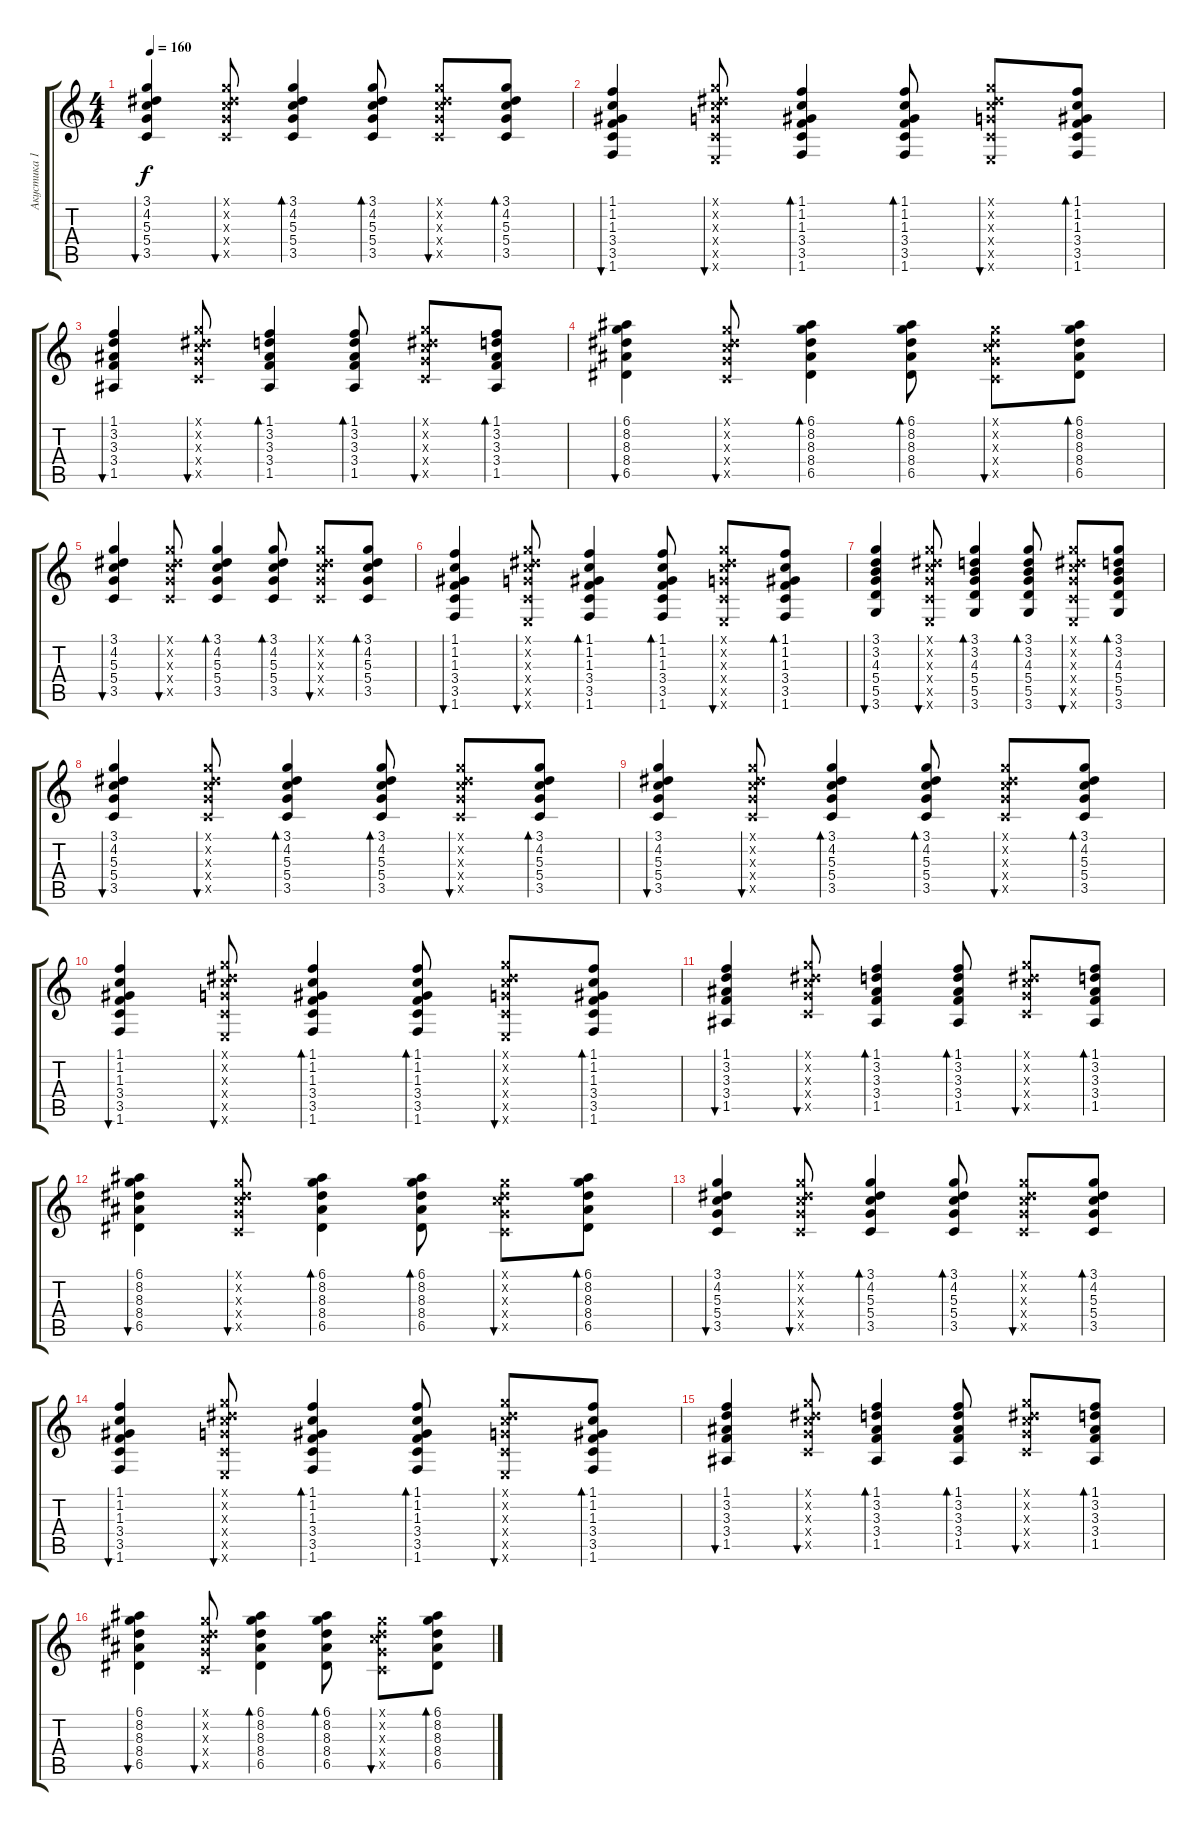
\track ("Акустика 1" "Акустика 1") {instrument acousticguitarsteel}
\staff {score tabs}
\tuning (E4 B3 G3 D3 A2 E2) {hide}
\ts (4 4)
\tempo 160
\clef g2
\ks c
(3.1 4.2 5.3 5.4 3.5).4{bu 60 dy f} (3.1{x} 4.2{x} 5.3{x} 5.4{x} 3.5{x}).8{bu 60} (3.1 4.2 5.3 5.4 3.5).4{bd 60} (3.1 4.2 5.3 5.4 3.5).8{bd 60} (3.1{x} 4.2{x} 5.3{x} 5.4{x} 3.5{x}).8{bu 60} (3.1 4.2 5.3 5.4 3.5).8{bd 60} |
(1.1 1.2 1.3 3.4 3.5 1.6).4{bu 60} (3.1{x} 4.2{x} 5.3{x} 5.4{x} 3.5{x} 0.6{x}).8{bu 60} (1.1 1.2 1.3 3.4 3.5 1.6).4{bd 60} (1.1 1.2 1.3 3.4 3.5 1.6).8{bd 60} (3.1{x} 4.2{x} 5.3{x} 5.4{x} 3.5{x} 0.6{x}).8{bu 60} (1.1 1.2 1.3 3.4 3.5 1.6).8{bd 60} |
(1.1 3.2 3.3 3.4 1.5).4{bu 60} (3.1{x} 4.2{x} 5.3{x} 5.4{x} 3.5{x}).8{bu 60} (1.1 3.2 3.3 3.4 1.5).4{bd 60} (1.1 3.2 3.3 3.4 1.5).8{bd 60} (3.1{x} 4.2{x} 5.3{x} 5.4{x} 3.5{x}).8{bu 60} (1.1 3.2 3.3 3.4 1.5).8{bd 60} |
(6.1 8.2 8.3 8.4 6.5).4{bu 60} (3.1{x} 4.2{x} 5.3{x} 5.4{x} 3.5{x}).8{bu 60} (6.1 8.2 8.3 8.4 6.5).4{bd 60} (6.1 8.2 8.3 8.4 6.5).8{bd 60} (3.1{x} 4.2{x} 5.3{x} 5.4{x} 3.5{x}).8{bu 60} (6.1 8.2 8.3 8.4 6.5).8{bd 60} |
(3.1 4.2 5.3 5.4 3.5).4{bu 60} (3.1{x} 4.2{x} 5.3{x} 5.4{x} 3.5{x}).8{bu 60} (3.1 4.2 5.3 5.4 3.5).4{bd 60} (3.1 4.2 5.3 5.4 3.5).8{bd 60} (3.1{x} 4.2{x} 5.3{x} 5.4{x} 3.5{x}).8{bu 60} (3.1 4.2 5.3 5.4 3.5).8{bd 60} |
(1.1 1.2 1.3 3.4 3.5 1.6).4{bu 60} (3.1{x} 4.2{x} 5.3{x} 5.4{x} 3.5{x} 0.6{x}).8{bu 60} (1.1 1.2 1.3 3.4 3.5 1.6).4{bd 60} (1.1 1.2 1.3 3.4 3.5 1.6).8{bd 60} (3.1{x} 4.2{x} 5.3{x} 5.4{x} 3.5{x} 0.6{x}).8{bu 60} (1.1 1.2 1.3 3.4 3.5 1.6).8{bd 60} |
(3.1 3.2 4.3 5.4 5.5 3.6).4{bu 60} (3.1{x} 4.2{x} 5.3{x} 5.4{x} 3.5{x} 0.6{x}).8{bu 60} (3.1 3.2 4.3 5.4 5.5 3.6).4{bd 60} (3.1 3.2 4.3 5.4 5.5 3.6).8{bd 60} (3.1{x} 4.2{x} 5.3{x} 5.4{x} 3.5{x} 0.6{x}).8{bu 60} (3.1 3.2 4.3 5.4 5.5 3.6).8{bd 60} |
(3.1 4.2 5.3 5.4 3.5).4{bu 60} (3.1{x} 4.2{x} 5.3{x} 5.4{x} 3.5{x}).8{bu 60} (3.1 4.2 5.3 5.4 3.5).4{bd 60} (3.1 4.2 5.3 5.4 3.5).8{bd 60} (3.1{x} 4.2{x} 5.3{x} 5.4{x} 3.5{x}).8{bu 60} (3.1 4.2 5.3 5.4 3.5).8{bd 60} |
(3.1 4.2 5.3 5.4 3.5).4{bu 60} (3.1{x} 4.2{x} 5.3{x} 5.4{x} 3.5{x}).8{bu 60} (3.1 4.2 5.3 5.4 3.5).4{bd 60} (3.1 4.2 5.3 5.4 3.5).8{bd 60} (3.1{x} 4.2{x} 5.3{x} 5.4{x} 3.5{x}).8{bu 60} (3.1 4.2 5.3 5.4 3.5).8{bd 60} |
(1.1 1.2 1.3 3.4 3.5 1.6).4{bu 60} (3.1{x} 4.2{x} 5.3{x} 5.4{x} 3.5{x} 0.6{x}).8{bu 60} (1.1 1.2 1.3 3.4 3.5 1.6).4{bd 60} (1.1 1.2 1.3 3.4 3.5 1.6).8{bd 60} (3.1{x} 4.2{x} 5.3{x} 5.4{x} 3.5{x} 0.6{x}).8{bu 60} (1.1 1.2 1.3 3.4 3.5 1.6).8{bd 60} |
(1.1 3.2 3.3 3.4 1.5).4{bu 60} (3.1{x} 4.2{x} 5.3{x} 5.4{x} 3.5{x}).8{bu 60} (1.1 3.2 3.3 3.4 1.5).4{bd 60} (1.1 3.2 3.3 3.4 1.5).8{bd 60} (3.1{x} 4.2{x} 5.3{x} 5.4{x} 3.5{x}).8{bu 60} (1.1 3.2 3.3 3.4 1.5).8{bd 60} |
(6.1 8.2 8.3 8.4 6.5).4{bu 60} (3.1{x} 4.2{x} 5.3{x} 5.4{x} 3.5{x}).8{bu 60} (6.1 8.2 8.3 8.4 6.5).4{bd 60} (6.1 8.2 8.3 8.4 6.5).8{bd 60} (3.1{x} 4.2{x} 5.3{x} 5.4{x} 3.5{x}).8{bu 60} (6.1 8.2 8.3 8.4 6.5).8{bd 60} |
(3.1 4.2 5.3 5.4 3.5).4{bu 60} (3.1{x} 4.2{x} 5.3{x} 5.4{x} 3.5{x}).8{bu 60} (3.1 4.2 5.3 5.4 3.5).4{bd 60} (3.1 4.2 5.3 5.4 3.5).8{bd 60} (3.1{x} 4.2{x} 5.3{x} 5.4{x} 3.5{x}).8{bu 60} (3.1 4.2 5.3 5.4 3.5).8{bd 60} |
(1.1 1.2 1.3 3.4 3.5 1.6).4{bu 60} (3.1{x} 4.2{x} 5.3{x} 5.4{x} 3.5{x} 0.6{x}).8{bu 60} (1.1 1.2 1.3 3.4 3.5 1.6).4{bd 60} (1.1 1.2 1.3 3.4 3.5 1.6).8{bd 60} (3.1{x} 4.2{x} 5.3{x} 5.4{x} 3.5{x} 0.6{x}).8{bu 60} (1.1 1.2 1.3 3.4 3.5 1.6).8{bd 60} |
(1.1 3.2 3.3 3.4 1.5).4{bu 60} (3.1{x} 4.2{x} 5.3{x} 5.4{x} 3.5{x}).8{bu 60} (1.1 3.2 3.3 3.4 1.5).4{bd 60} (1.1 3.2 3.3 3.4 1.5).8{bd 60} (3.1{x} 4.2{x} 5.3{x} 5.4{x} 3.5{x}).8{bu 60} (1.1 3.2 3.3 3.4 1.5).8{bd 60} |
(6.1 8.2 8.3 8.4 6.5).4{bu 60} (3.1{x} 4.2{x} 5.3{x} 5.4{x} 3.5{x}).8{bu 60} (6.1 8.2 8.3 8.4 6.5).4{bd 60} (6.1 8.2 8.3 8.4 6.5).8{bd 60} (3.1{x} 4.2{x} 5.3{x} 5.4{x} 3.5{x}).8{bu 60} (6.1 8.2 8.3 8.4 6.5).8{bd 60}
